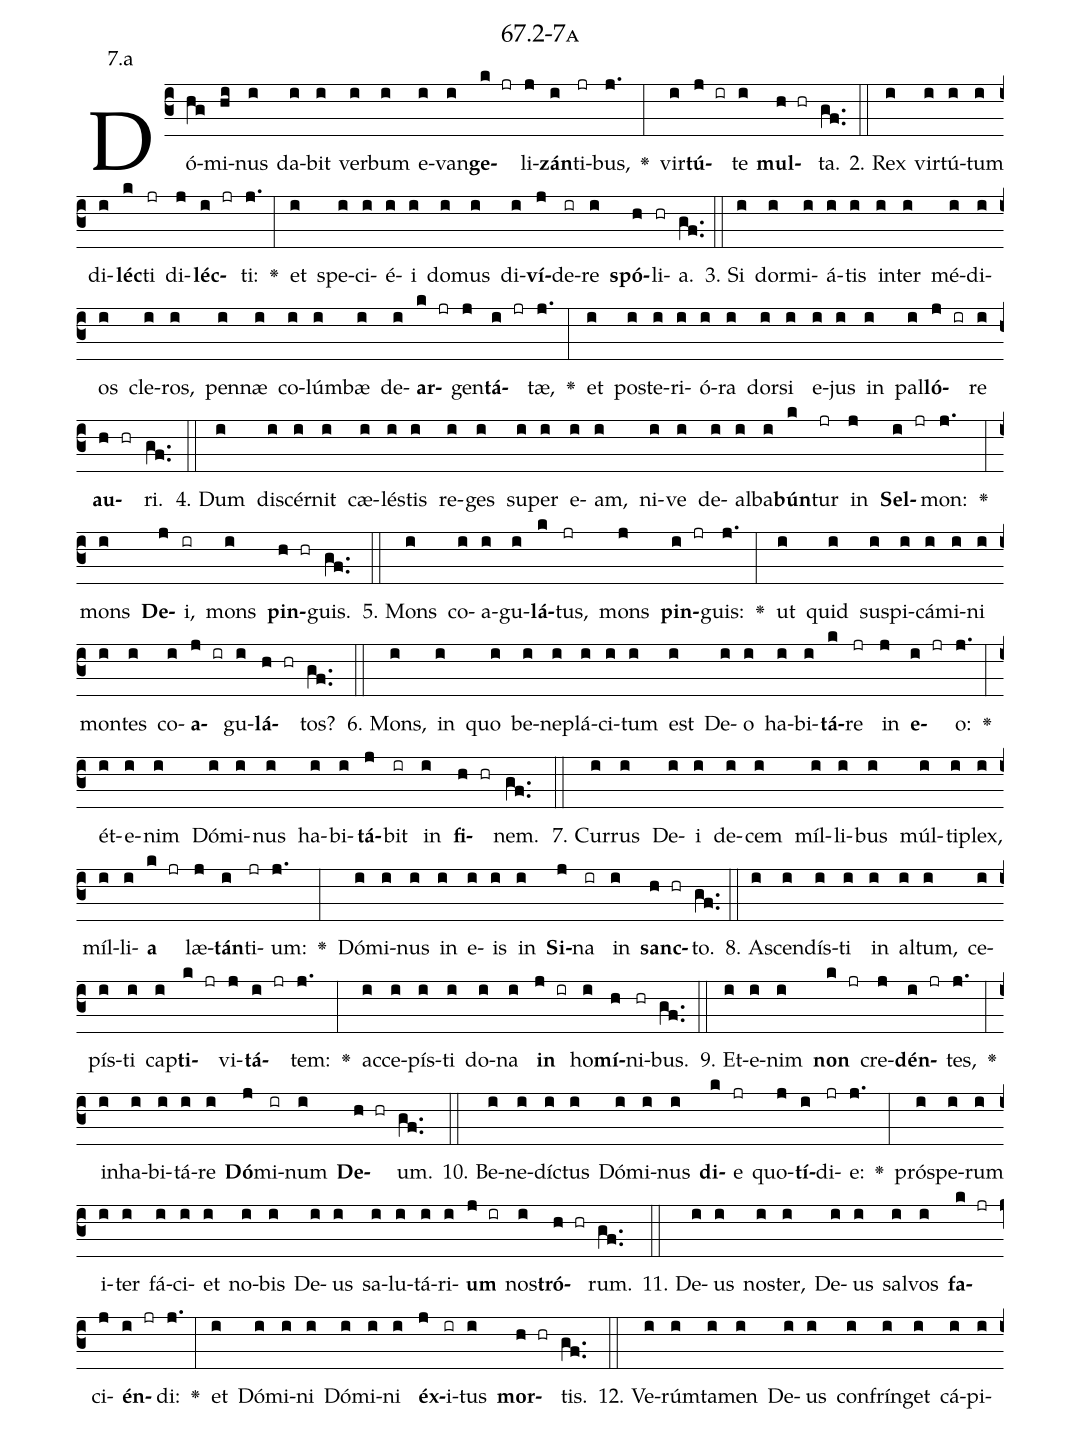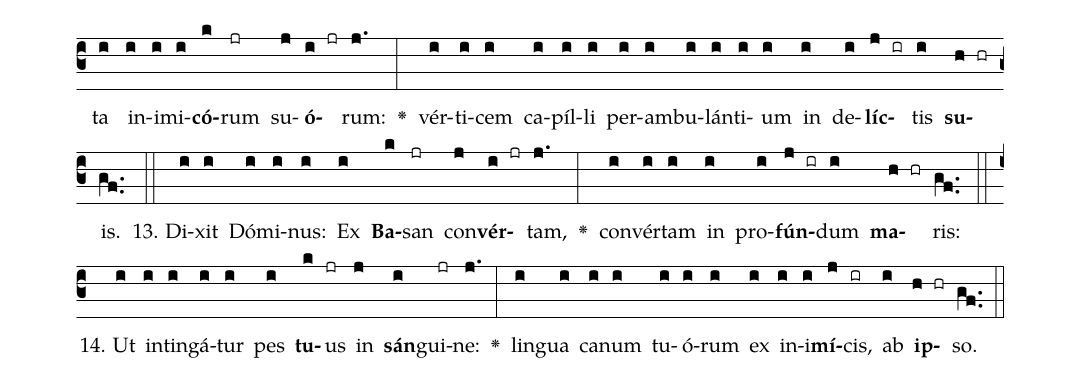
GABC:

name: 67.2-7a;
annotation: 7.a;
%%
(c3)Dó(hg)mi(hi)nus(i) da(i)bit(i) ver(i)bum(i) e(i)van(i)<b>ge</b>(k jr)li(j)<b>zán</b>(i)ti(jr)bus,(j.) <v>\greheightstar</v>(:) vir(i)<b>tú</b>(j ir)te(i) <b>mul</b>(h hr)ta.(gf..) (::)
2. Rex(i) vir(i)tú(i)tum(i) di(i)<b>léc</b>(k)ti(jr) di(j)<b>léc</b>(i jr)ti:(j.) <v>\greheightstar</v>(:) et(i) spe(i)ci(i)é(i)i(i) do(i)mus(i) di(i)<b>ví</b>(j)de(ir)re(i) <b>spó</b>(h)li(hr)a.(gf..) (::)
3. Si(i) dor(i)mi(i)á(i)tis(i) in(i)ter(i) mé(i)di(i)os(i) cle(i)ros,(i) pen(i)næ(i) co(i)lúm(i)bæ(i) de(i)<b>ar</b>(k jr)gen(j)<b>tá</b>(i jr)tæ,(j.) <v>\greheightstar</v>(:) et(i) post(i)e(i)ri(i)ó(i)ra(i) dor(i)si(i) e(i)jus(i) in(i) pal(i)<b>ló</b>(j ir)re(i) <b>au</b>(h hr)ri.(gf..) (::)
4. Dum(i) di(i)scér(i)nit(i) cæ(i)lés(i)tis(i) re(i)ges(i) su(i)per(i) e(i)am,(i) ni(i)ve(i) de(i)al(i)ba(i)<b>bún</b>(k)tur(jr) in(j) <b>Sel</b>(i jr)mon:(j.) <v>\greheightstar</v>(:) mons(i) <b>De</b>(j)i,(ir) mons(i) <b>pin</b>(h hr)guis.(gf..) (::)
5. Mons(i) co(i)a(i)gu(i)<b>lá</b>(k)tus,(jr) mons(j) <b>pin</b>(i jr)guis:(j.) <v>\greheightstar</v>(:) ut(i) quid(i) su(i)spi(i)cá(i)mi(i)ni(i) mon(i)tes(i) co(i)<b>a</b>(j ir)gu(i)<b>lá</b>(h hr)tos?(gf..) (::)
6. Mons,(i) in(i) quo(i) be(i)ne(i)plá(i)ci(i)tum(i) est(i) De(i)o(i) ha(i)bi(i)<b>tá</b>(k)re(jr) in(j) <b>e</b>(i jr)o:(j.) <v>\greheightstar</v>(:) ét(i)e(i)nim(i) Dó(i)mi(i)nus(i) ha(i)bi(i)<b>tá</b>(j)bit(ir) in(i) <b>fi</b>(h hr)nem.(gf..) (::)
7. Cur(i)rus(i) De(i)i(i) de(i)cem(i) míl(i)li(i)bus(i) múl(i)ti(i)plex,(i) míl(i)li(i)<b>a</b>(k jr) læ(j)<b>tán</b>(i)ti(jr)um:(j.) <v>\greheightstar</v>(:) Dó(i)mi(i)nus(i) in(i) e(i)is(i) in(i) <b>Si</b>(j)na(ir) in(i) <b>sanc</b>(h hr)to.(gf..) (::)
8. A(i)scen(i)dís(i)ti(i) in(i) al(i)tum,(i) ce(i)pís(i)ti(i) cap(i)<b>ti</b>(k jr)vi(j)<b>tá</b>(i jr)tem:(j.) <v>\greheightstar</v>(:) ac(i)ce(i)pís(i)ti(i) do(i)na(i) <b>in</b>(j ir) ho(i)<b>mí</b>(h)ni(hr)bus.(gf..) (::)
9. Et(i)e(i)nim(i) <b>non</b>(k jr) cre(j)<b>dén</b>(i jr)tes,(j.) <v>\greheightstar</v>(:) in(i)ha(i)bi(i)tá(i)re(i) <b>Dó</b>(j)mi(ir)num(i) <b>De</b>(h hr)um.(gf..) (::)
10. Be(i)ne(i)díc(i)tus(i) Dó(i)mi(i)nus(i) <b>di</b>(k)e(jr) quo(j)<b>tí</b>(i)di(jr)e:(j.) <v>\greheightstar</v>(:) pró(i)spe(i)rum(i) i(i)ter(i) fá(i)ci(i)et(i) no(i)bis(i) De(i)us(i) sa(i)lu(i)tá(i)ri(i)<b>um</b>(j ir) nos(i)<b>tró</b>(h hr)rum.(gf..) (::)
11. De(i)us(i) nos(i)ter,(i) De(i)us(i) sal(i)vos(i) <b>fa</b>(k jr)ci(j)<b>én</b>(i jr)di:(j.) <v>\greheightstar</v>(:) et(i) Dó(i)mi(i)ni(i) Dó(i)mi(i)ni(i) <b>éx</b>(j)i(ir)tus(i) <b>mor</b>(h hr)tis.(gf..) (::)
12. Ve(i)rúm(i)ta(i)men(i) De(i)us(i) con(i)frín(i)get(i) cá(i)pi(i)ta(i) in(i)i(i)mi(i)<b>có</b>(k)rum(jr) su(j)<b>ó</b>(i jr)rum:(j.) <v>\greheightstar</v>(:) vér(i)ti(i)cem(i) ca(i)píl(i)li(i) per(i)am(i)bu(i)lán(i)ti(i)um(i) in(i) de(i)<b>líc</b>(j ir)tis(i) <b>su</b>(h hr)is.(gf..) (::)
13. Di(i)xit(i) Dó(i)mi(i)nus:(i) Ex(i) <b>Ba</b>(k)san(jr) con(j)<b>vér</b>(i jr)tam,(j.) <v>\greheightstar</v>(:) con(i)vér(i)tam(i) in(i) pro(i)<b>fún</b>(j ir)dum(i) <b>ma</b>(h hr)ris:(gf..) (::)
14. Ut(i) in(i)tin(i)gá(i)tur(i) pes(i) <b>tu</b>(k)us(jr) in(j) <b>sán</b>(i)gui(jr)ne:(j.) <v>\greheightstar</v>(:) lin(i)gua(i) ca(i)num(i) tu(i)ó(i)rum(i) ex(i) in(i)i(i)<b>mí</b>(j)cis,(ir) ab(i) <b>ip</b>(h hr)so.(gf..) (::)
